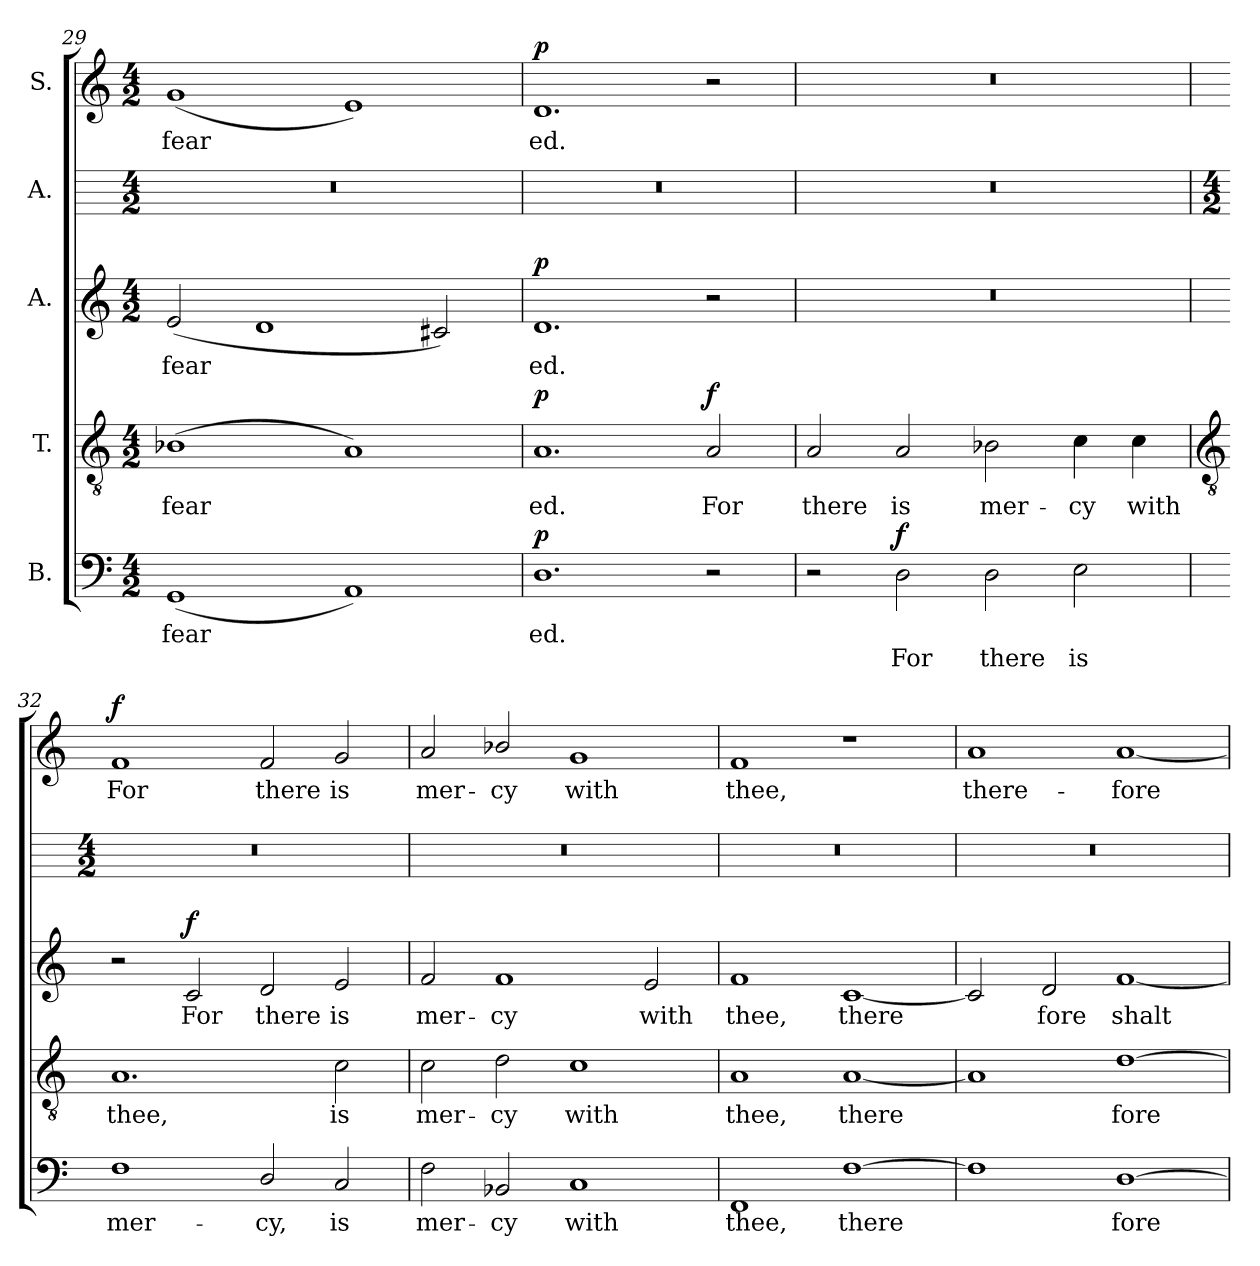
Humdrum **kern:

**kern	**text	**text	**dynam	**kern	**text	**dynam	**kern	**text	**dynam	**kern	**kern	**text	**dynam
*part5	*part5	*part5	*part5	*part4	*part4	*part4	*part3	*part3	*part3	*part2	*part1	*part1	*part1
*staff5	*staff5	*staff5	*staff5	*staff4	*staff4	*staff4	*staff3	*staff3	*staff3	*staff2	*staff1	*staff1	*staff1
*I"B.	*	*	*	*I"T.	*	*	*I"A.	*	*	*I"A.	*I"S.	*	*
*clefF4	*	*	*	*clefGv2	*	*	*clefG2	*	*	*	*clefG2	*	*
*k[]	*	*	*	*k[]	*	*	*k[]	*	*	*	*k[]	*	*
*C:	*	*	*	*C:	*	*	*C:	*	*	*	*C:	*	*
*M4/2	*	*	*	*M4/2	*	*	*M4/2	*	*	*M4/2	*M4/2	*	*
=29	=29	=29	=29	=29	=29	=29	=29	=29	=29	=29	=29	=29	=29
!	!LO:LY:b	!	!	!	!LO:LY:b	!	!	!LO:LY:b	!	!	!	!LO:LY:b	!
(<1GG	fear	.	.	(<1B-X	fear	.	(<2e	fear	.	0r	(<1g	fear	.
.	.	.	.	.	.	.	1d	.	.	.	.	.	.
1AA)	.	.	.	1A)	.	.	.	.	.	.	1e)	.	.
.	.	.	.	.	.	.	2c#X)	.	.	.	.	.	.
=30	=30	=30	=30	=30	=30	=30	=30	=30	=30	=30	=30	=30	=30
!	!LO:LY:b	!	!LO:DY:a	!	!LO:LY:b	!LO:DY:a	!	!LO:LY:b	!LO:DY:a	!	!	!LO:LY:b	!LO:DY:a
1.D	ed.	.	p	1.A	ed.	p	1.d	ed.	p	0r	1.d	ed.	p
!	!	!	!	!	!LO:LY:b	!LO:DY:a	!	!	!	!	!	!	!
2r	.	.	.	2A	For	f	2r	.	.	.	2r	.	.
=31	=31	=31	=31	=31	=31	=31	=31	=31	=31	=31	=31	=31	=31
!	!	!	!	!	!LO:LY:b	!	!	!	!	!	!	!	!
2r	.	.	.	2A	there	.	0r	.	.	0r	0r	.	.
!	!	!LO:LY:b	!LO:DY:a	!	!LO:LY:b	!	!	!	!	!	!	!	!
2D	.	For	f	2A	is	.	.	.	.	.	.	.	.
!	!	!LO:LY:b	!	!	!LO:LY:b	!	!	!	!	!	!	!	!
2D	.	there	.	2B-X	mer-	.	.	.	.	.	.	.	.
!	!	!LO:LY:b	!	!	!LO:LY:b	!	!	!	!	!	!	!	!
2E	.	is	.	4c	-cy	.	.	.	.	.	.	.	.
!	!	!	!	!	!LO:LY:b	!	!	!	!	!	!	!	!
.	.	.	.	4c	with	.	.	.	.	.	.	.	.
!!LO:LB:g=z
=32	=32	=32	=32	=32	=32	=32	=32	=32	=32	=32	=32	=32	=32
*	*	*	*	*clefGv2	*	*	*	*	*	*	*	*	*
*	*	*	*	*	*	*	*	*	*	*M4/2	*	*	*
!	!LO:LY:b	!	!	!	!LO:LY:b	!	!	!	!	!	!	!LO:LY:b	!LO:DY:a
1F	mer-	.	.	1.A	thee,	.	2r	.	.	0r	1f	For	f
!	!	!	!	!	!	!	!	!LO:LY:b	!LO:DY:a	!	!	!	!
.	.	.	.	.	.	.	2c	For	f	.	.	.	.
!	!LO:LY:b	!	!	!	!	!	!	!LO:LY:b	!	!	!	!LO:LY:b	!
2D/	-cy,	.	.	.	.	.	2d	there	.	.	2f	there	.
!	!LO:LY:b	!	!	!	!LO:LY:b	!	!	!LO:LY:b	!	!	!	!LO:LY:b	!
2C	is	.	.	2c	is	.	2e	is	.	.	2g	is	.
=33	=33	=33	=33	=33	=33	=33	=33	=33	=33	=33	=33	=33	=33
!	!LO:LY:b	!	!	!	!LO:LY:b	!	!	!LO:LY:b	!	!	!	!LO:LY:b	!
2F	mer-	.	.	2c	mer-	.	2f	mer-	.	0r	2a	mer-	.
!	!LO:LY:b	!	!	!	!LO:LY:b	!	!	!LO:LY:b	!	!	!	!LO:LY:b	!
2BB-X	-cy	.	.	2d	-cy	.	1f	-cy	.	.	2b-X/	-cy	.
!	!LO:LY:b	!	!	!	!LO:LY:b	!	!	!	!	!	!	!LO:LY:b	!
1C	with	.	.	1c	with	.	.	.	.	.	1g	with	.
!	!	!	!	!	!	!	!	!LO:LY:b	!	!	!	!	!
.	.	.	.	.	.	.	2e	with	.	.	.	.	.
=34	=34	=34	=34	=34	=34	=34	=34	=34	=34	=34	=34	=34	=34
!	!LO:LY:b	!	!	!	!LO:LY:b	!	!	!LO:LY:b	!	!	!	!LO:LY:b	!
1FF	thee,	.	.	1A	thee,	.	1f	thee,	.	0r	1f	thee,	.
!	!LO:LY:b	!	!	!	!LO:LY:b	!	!	!LO:LY:b	!	!	!	!	!
[1F	there	.	.	[1A	there	.	[1c	there	.	.	1r	.	.
=35	=35	=35	=35	=35	=35	=35	=35	=35	=35	=35	=35	=35	=35
!	!	!	!	!	!	!	!	!	!	!	!	!LO:LY:b	!
1F]	.	.	.	1A]	.	.	2c]	.	.	0r	1a	there-	.
!	!	!	!	!	!	!	!	!LO:LY:b	!	!	!	!	!
.	.	.	.	.	.	.	2d	fore	.	.	.	.	.
!	!LO:LY:b	!	!	!	!LO:LY:b	!	!	!LO:LY:b	!	!	!	!LO:LY:b	!
[1D	fore	.	.	[1d	fore	.	[1f	shalt	.	.	[1a	-fore	.
=	=	=	=	=	=	=	=	=	=	=	=	=	=
*-	*-	*-	*-	*-	*-	*-	*-	*-	*-	*-	*-	*-	*-
